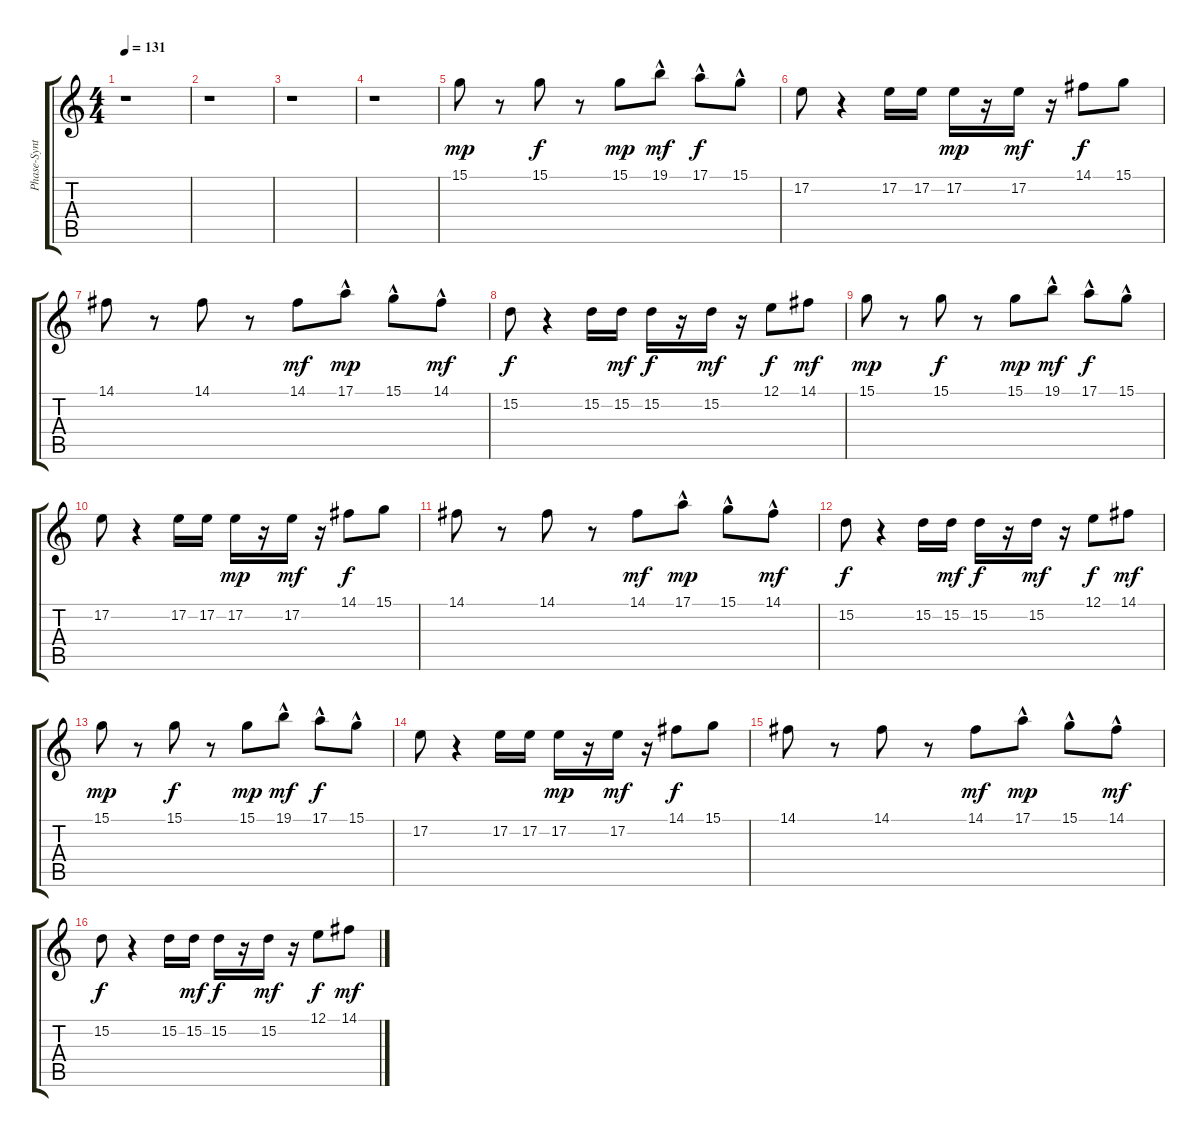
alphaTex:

\track ("Phase-Synth" "Phase-Synt") {instrument lead1square}
\staff {score tabs}
\tuning (E4 B3 G3 D3 A2 E2) {hide}
\ts (4 4)
\tempo 131
\clef g2
\ks c
r.1{dy f} |
r.1 |
r.1 |
r.1 |
15.1.8{dy mp} r.8 15.1.8{dy f} r.8 15.1.8{dy mp} 19.1{hac}.8{dy mf} 17.1{hac}.8{dy f} 15.1{hac}.8 |
17.2.8 r.4 17.2.16 17.2.16 17.2.16{dy mp} r.16 17.2.16{dy mf} r.16 14.1.8{dy f} 15.1.8 |
14.1.8 r.8 14.1.8 r.8 14.1.8{dy mf} 17.1{hac}.8{dy mp} 15.1{hac}.8 14.1{hac}.8{dy mf} |
15.2.8{dy f} r.4 15.2.16 15.2.16{dy mf} 15.2.16{dy f} r.16 15.2.16{dy mf} r.16 12.1.8{dy f} 14.1.8{dy mf} |
15.1.8{dy mp} r.8 15.1.8{dy f} r.8 15.1.8{dy mp} 19.1{hac}.8{dy mf} 17.1{hac}.8{dy f} 15.1{hac}.8 |
17.2.8 r.4 17.2.16 17.2.16 17.2.16{dy mp} r.16 17.2.16{dy mf} r.16 14.1.8{dy f} 15.1.8 |
14.1.8 r.8 14.1.8 r.8 14.1.8{dy mf} 17.1{hac}.8{dy mp} 15.1{hac}.8 14.1{hac}.8{dy mf} |
15.2.8{dy f} r.4 15.2.16 15.2.16{dy mf} 15.2.16{dy f} r.16 15.2.16{dy mf} r.16 12.1.8{dy f} 14.1.8{dy mf} |
15.1.8{dy mp} r.8 15.1.8{dy f} r.8 15.1.8{dy mp} 19.1{hac}.8{dy mf} 17.1{hac}.8{dy f} 15.1{hac}.8 |
17.2.8 r.4 17.2.16 17.2.16 17.2.16{dy mp} r.16 17.2.16{dy mf} r.16 14.1.8{dy f} 15.1.8 |
14.1.8 r.8 14.1.8 r.8 14.1.8{dy mf} 17.1{hac}.8{dy mp} 15.1{hac}.8 14.1{hac}.8{dy mf} |
15.2.8{dy f} r.4 15.2.16 15.2.16{dy mf} 15.2.16{dy f} r.16 15.2.16{dy mf} r.16 12.1.8{dy f} 14.1.8{dy mf}
